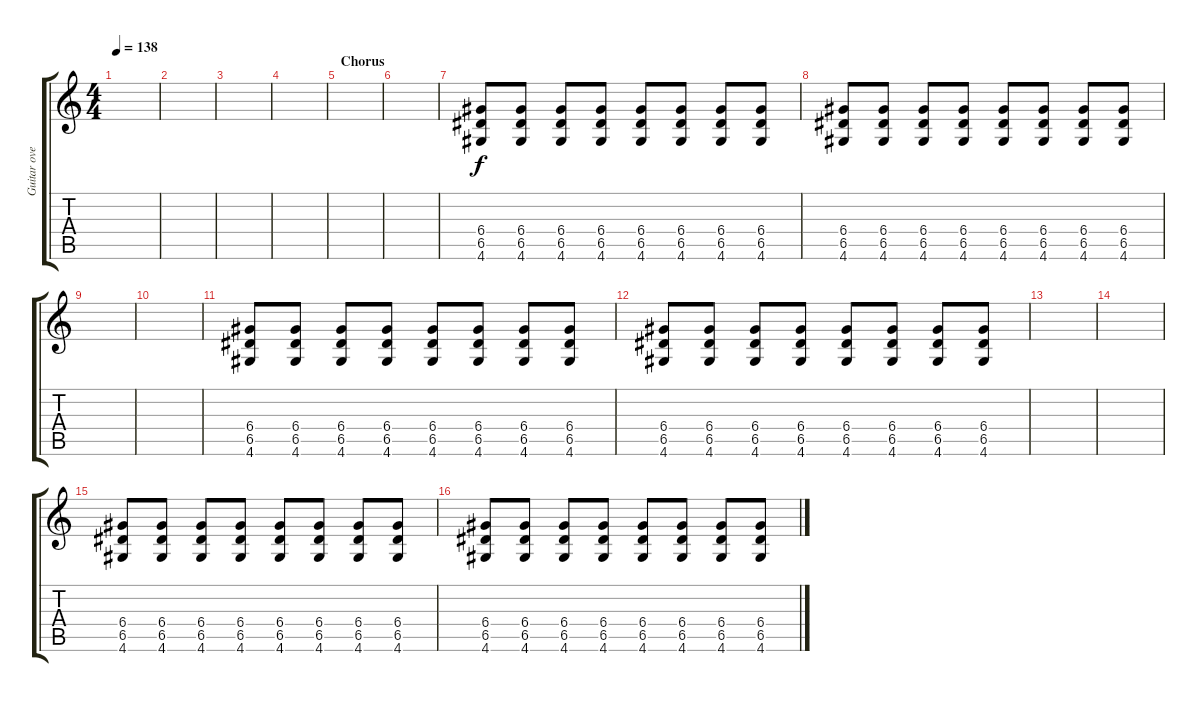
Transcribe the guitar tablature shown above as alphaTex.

\track ("Guitar overdubs" "Guitar ove") {instrument distortionguitar}
\staff {score tabs}
\tuning (E4 B3 G3 D3 A2 E2) {hide}
\ts (4 4)
\tempo 138
\clef g2
\ks c
|
|
|
|
\section ("" "Chorus")
|
|
(6.4 6.5 4.6).8 (6.4 6.5 4.6).8 (6.4 6.5 4.6).8 (6.4 6.5 4.6).8 (6.4 6.5 4.6).8 (6.4 6.5 4.6).8 (6.4 6.5 4.6).8 (6.4 6.5 4.6).8 |
(6.4 6.5 4.6).8 (6.4 6.5 4.6).8 (6.4 6.5 4.6).8 (6.4 6.5 4.6).8 (6.4 6.5 4.6).8 (6.4 6.5 4.6).8 (6.4 6.5 4.6).8 (6.4 6.5 4.6).8 |
|
|
(6.4 6.5 4.6).8 (6.4 6.5 4.6).8 (6.4 6.5 4.6).8 (6.4 6.5 4.6).8 (6.4 6.5 4.6).8 (6.4 6.5 4.6).8 (6.4 6.5 4.6).8 (6.4 6.5 4.6).8 |
(6.4 6.5 4.6).8 (6.4 6.5 4.6).8 (6.4 6.5 4.6).8 (6.4 6.5 4.6).8 (6.4 6.5 4.6).8 (6.4 6.5 4.6).8 (6.4 6.5 4.6).8 (6.4 6.5 4.6).8 |
|
|
(6.4 6.5 4.6).8 (6.4 6.5 4.6).8 (6.4 6.5 4.6).8 (6.4 6.5 4.6).8 (6.4 6.5 4.6).8 (6.4 6.5 4.6).8 (6.4 6.5 4.6).8 (6.4 6.5 4.6).8 |
(6.4 6.5 4.6).8 (6.4 6.5 4.6).8 (6.4 6.5 4.6).8 (6.4 6.5 4.6).8 (6.4 6.5 4.6).8 (6.4 6.5 4.6).8 (6.4 6.5 4.6).8 (6.4 6.5 4.6).8
